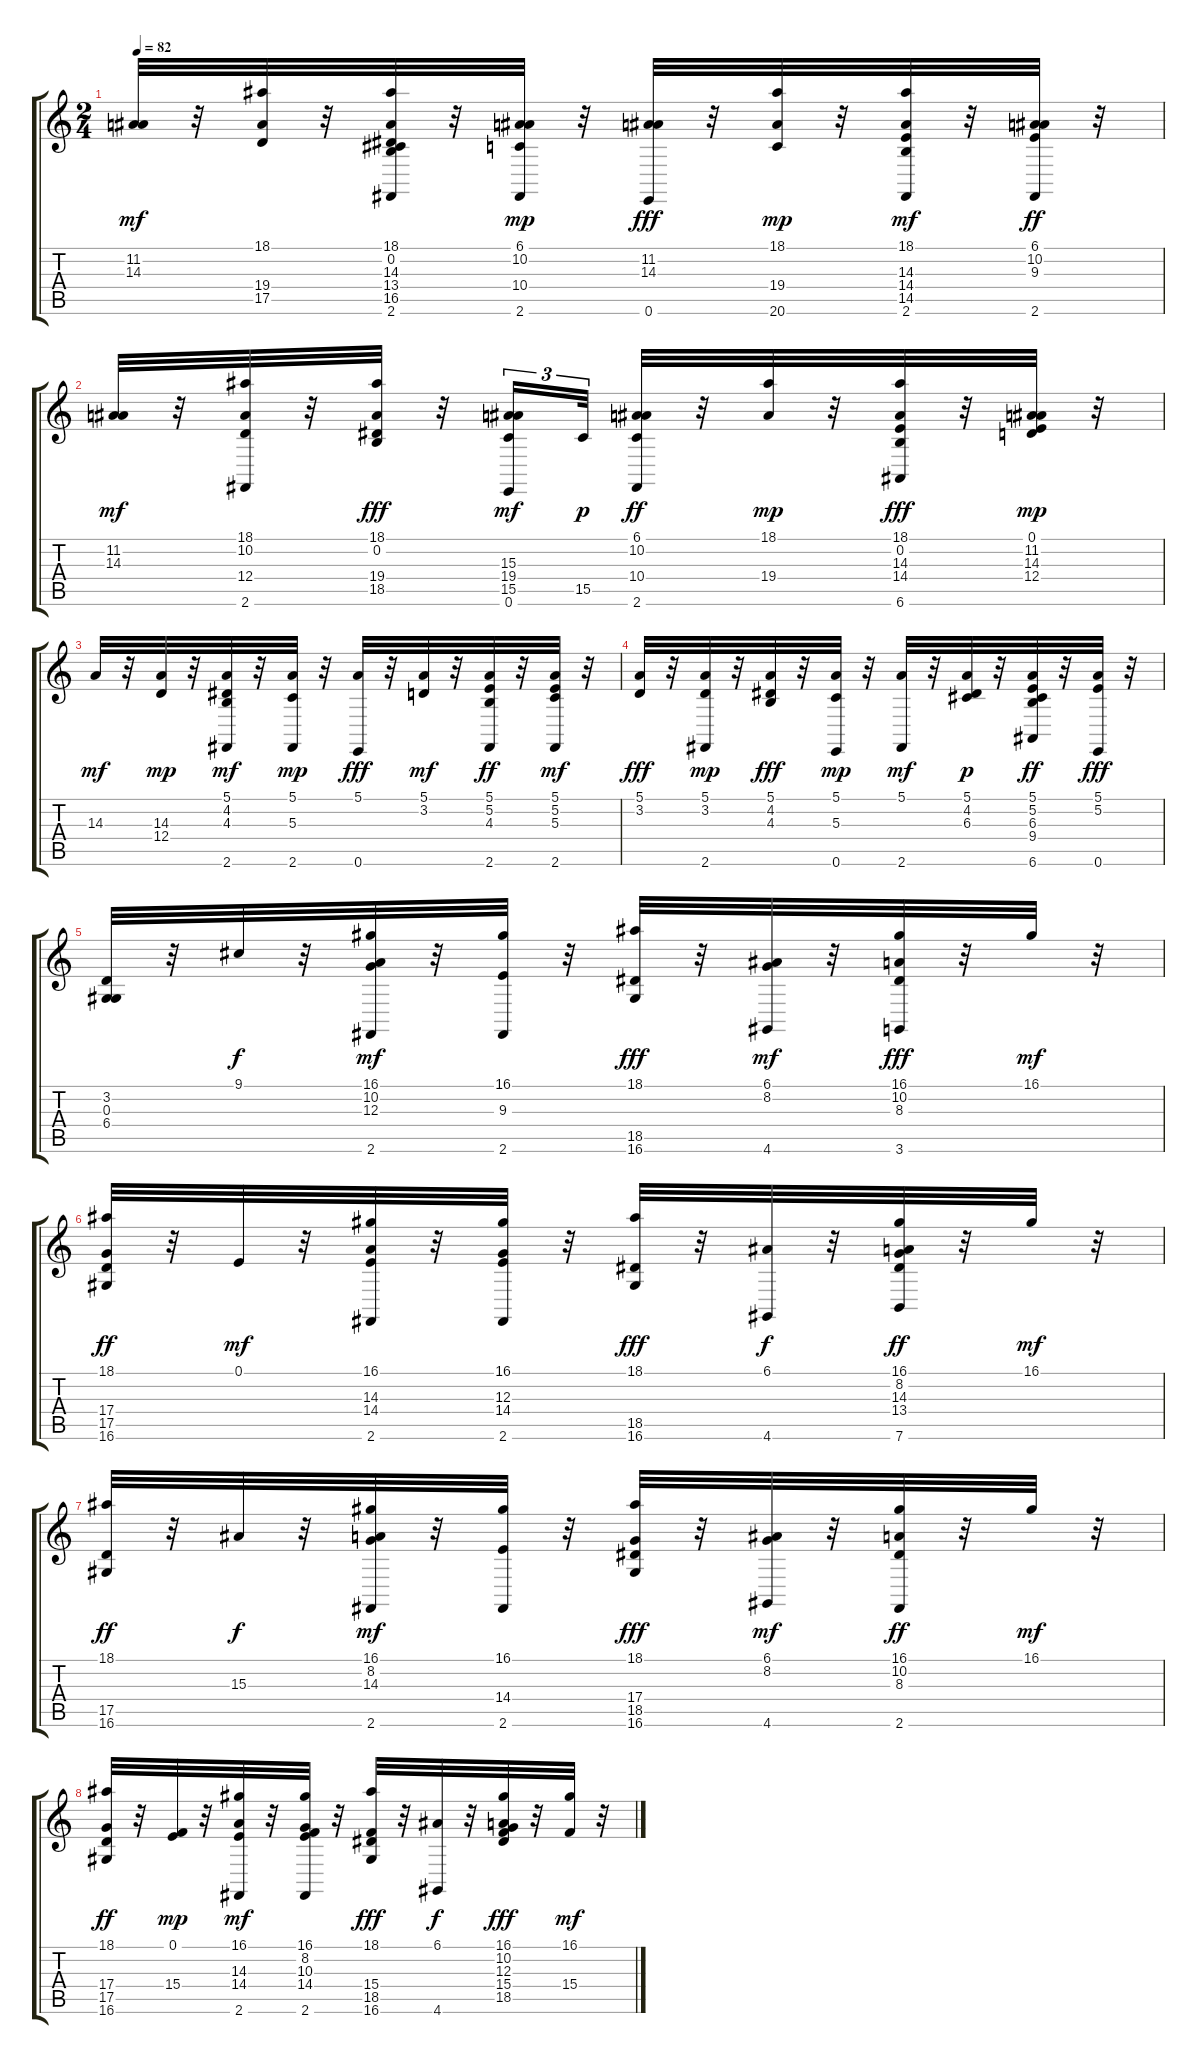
\track "" {instrument acousticgrandpiano}
\staff {score tabs}
\tuning (E4 B3 G3 D3 A2 E2) {hide}
\ts (2 4)
\tempo 82
\clef g2
\ks c
(11.2 14.3).32{dy mf} r.32 (18.1 19.4 17.5).32 r.32 (18.1 0.2 14.3 13.4 16.5 2.6).32 r.32 (6.1 10.2 10.4 2.6).32{dy mp} r.32 (11.2 14.3 0.6).32{dy fff} r.32 (18.1 19.4 20.6).32{dy mp} r.32 (18.1 14.3 14.4 14.5 2.6).32{dy mf} r.32 (6.1 10.2 9.3 2.6).32{dy ff} r.32 |
(11.2 14.3).32{dy mf} r.32 (18.1 10.2 12.4 2.6).32 r.32 (18.1 0.2 19.4 18.5).32{dy fff} r.32 (15.3 19.4 15.5 0.6).16{tu (3 2) dy mf} 15.5.32{tu (3 2) dy p} (6.1 10.2 10.4 2.6).32{dy ff} r.32 (18.1 19.4).32{dy mp} r.32 (18.1 0.2 14.3 14.4 6.6).32{dy fff} r.32 (0.1 11.2 14.3 12.4).32{dy mp} r.32 |
14.3.32{dy mf} r.32 (14.3 12.4).32{dy mp} r.32 (5.1 4.2 4.3 2.6).32{dy mf} r.32 (5.1 5.3 2.6).32{dy mp} r.32 (5.1 0.6).32{dy fff} r.32 (5.1 3.2).32{dy mf} r.32 (5.1 5.2 4.3 2.6).32{dy ff} r.32 (5.1 5.2 5.3 2.6).32{dy mf} r.32 |
(5.1 3.2).32{dy fff} r.32 (5.1 3.2 2.6).32{dy mp} r.32 (5.1 4.2 4.3).32{dy fff} r.32 (5.1 5.3 0.6).32{dy mp} r.32 (5.1 2.6).32{dy mf} r.32 (5.1 4.2 6.3).32{dy p} r.32 (5.1 5.2 6.3 9.4 6.6).32{dy ff} r.32 (5.1 5.2 0.6).32{dy fff} r.32 |
(3.2 0.3 6.4).32 r.32 9.1.32{dy f} r.32 (16.1 10.2 12.3 2.6).32{dy mf} r.32 (16.1 9.3 2.6).32 r.32 (18.1 18.5 16.6).32{dy fff} r.32 (6.1 8.2 4.6).32{dy mf} r.32 (16.1 10.2 8.3 3.6).32{dy fff} r.32 16.1.32{dy mf} r.32 |
(18.1 17.4 17.5 16.6).32{dy ff} r.32 0.1.32{dy mf} r.32 (16.1 14.3 14.4 2.6).32 r.32 (16.1 12.3 14.4 2.6).32 r.32 (18.1 18.5 16.6).32{dy fff} r.32 (6.1 4.6).32{dy f} r.32 (16.1 8.2 14.3 13.4 7.6).32{dy ff} r.32 16.1.32{dy mf} r.32 |
(18.1 17.5 16.6).32{dy ff} r.32 15.3.32{dy f} r.32 (16.1 8.2 14.3 2.6).32{dy mf} r.32 (16.1 14.4 2.6).32 r.32 (18.1 17.4 18.5 16.6).32{dy fff} r.32 (6.1 8.2 4.6).32{dy mf} r.32 (16.1 10.2 8.3 2.6).32{dy ff} r.32 16.1.32{dy mf} r.32 |
(18.1 17.4 17.5 16.6).32{dy ff} r.32 (0.1 15.4).32{dy mp} r.32 (16.1 14.3 14.4 2.6).32{dy mf} r.32 (16.1 8.2 10.3 14.4 2.6).32 r.32 (18.1 15.4 18.5 16.6).32{dy fff} r.32 (6.1 4.6).32{dy f} r.32 (16.1 10.2 12.3 15.4 18.5).32{dy fff} r.32 (16.1 15.4).32{dy mf} r.32
